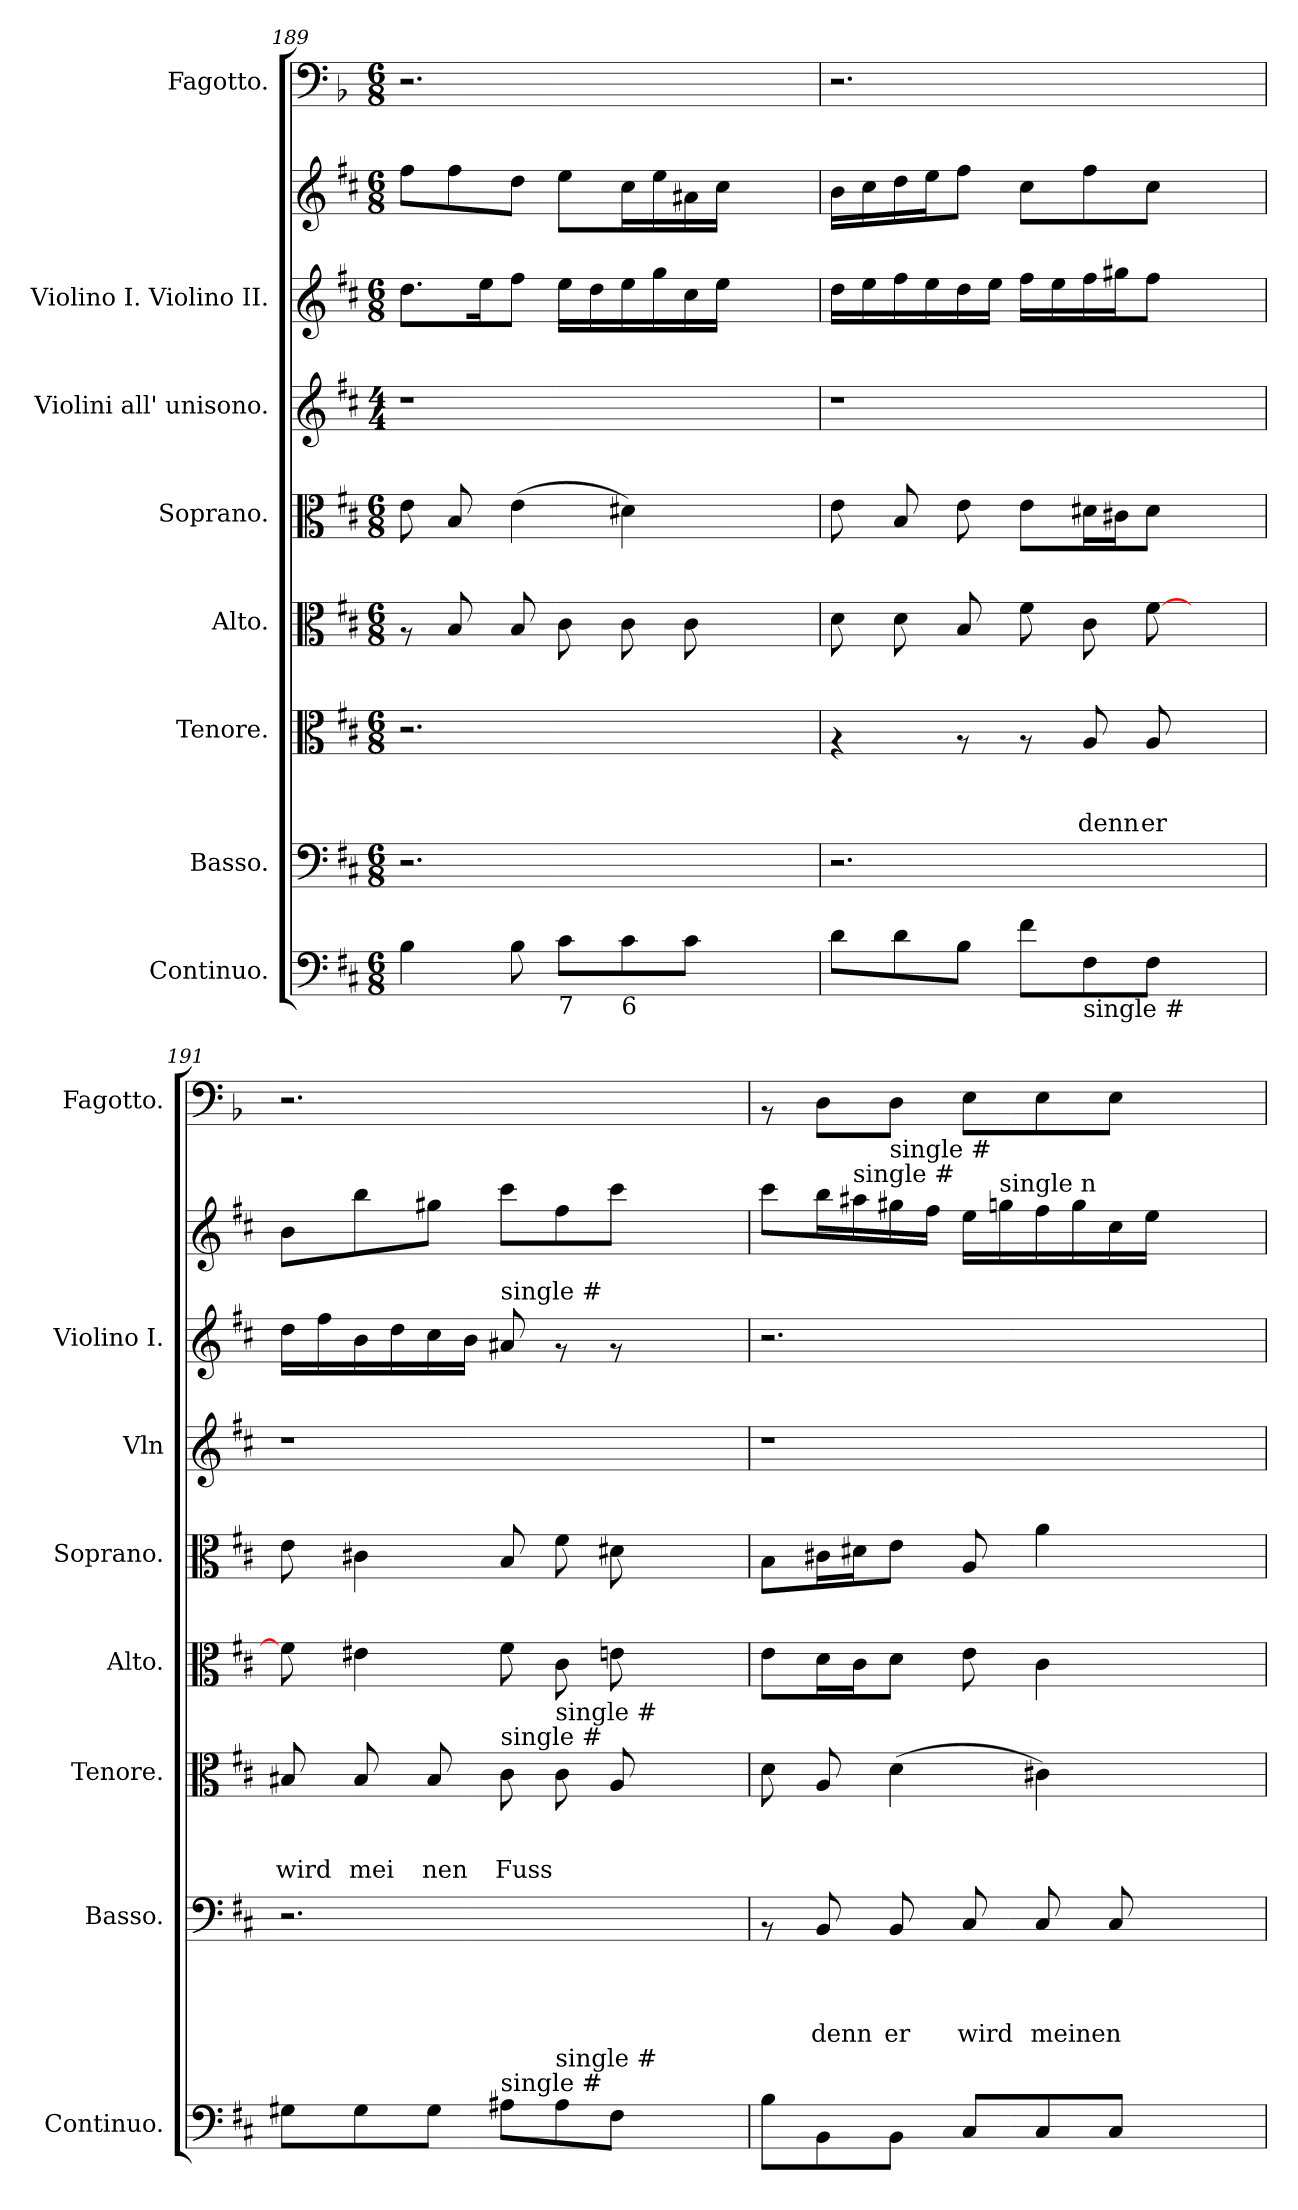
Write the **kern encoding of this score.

**kern	**kern	**text	**text	**text	**text	**kern	**text	**text	**text	**kern	**kern	**kern	**kern	**kern	**kern
*part8	*part7	*part7	*part7	*part7	*part7	*part6	*part6	*part6	*part6	*part5	*part4	*part3	*part2	*part2	*part1
*staff9	*staff8	*staff8	*staff8	*staff8	*staff8	*staff7	*staff7	*staff7	*staff7	*staff6	*staff5	*staff4	*staff3	*staff2	*staff1
*I"Continuo.	*I"Basso.	*	*	*	*	*I"Tenore.	*	*	*	*I"Alto.	*I"Soprano.	*I"Violini all' unisono.	*I"Violino I. Violino II.	*	*I"Fagotto.
*I'Continuo.	*I'Basso.	*	*	*	*	*I'Tenore.	*	*	*	*I'Alto.	*I'Soprano.	*I'Vln	*I'Violino I.	*	*I'Fagotto.
*clefF4	*clefF4	*	*	*	*	*clefC3	*	*	*	*clefC3	*clefC3	*clefG2	*clefG2	*clefG2	*clefF4
*	*	*	*	*	*	*	*	*	*	*	*	*	*	*	*ITrd2c3
*k[f#c#]	*k[f#c#]	*	*	*	*	*k[f#c#]	*	*	*	*k[f#c#]	*k[f#c#]	*k[f#c#]	*k[f#c#]	*k[f#c#]	*k[f#c#]
*D:	*D:	*	*	*	*	*D:	*	*	*	*D:	*D:	*D:	*D:	*D:	*D:
*M6/8	*M6/8	*	*	*	*	*M6/8	*	*	*	*M6/8	*M6/8	*M4/4	*M6/8	*M6/8	*M6/8
=189	=189	=189	=189	=189	=189	=189	=189	=189	=189	=189	=189	=189	=189	=189	=189
4B\	2.r	.	.	.	.	2.r	.	.	.	8rG	8e\	1r	8.dd\L	8ff#\L	2.r
.	.	.	.	.	.	.	.	.	.	8B/	8B/	.	.	8ff#\	.
.	.	.	.	.	.	.	.	.	.	.	.	.	16ee\k	.	.
8B\	.	.	.	.	.	.	.	.	.	8B/	(>4e\	.	8ff#\J	8dd\J	.
!LO:TX:b:t=7	!	!	!	!	!	!	!	!	!	!	!	!	!	!	!
8c#\L	.	.	.	.	.	.	.	.	.	8c#\	.	.	16ee\LL	8ee\L	.
.	.	.	.	.	.	.	.	.	.	.	.	.	16dd\	.	.
!LO:TX:b:t=6	!	!	!	!	!	!	!	!	!	!	!	!	!	!	!
8c#\	.	.	.	.	.	.	.	.	.	8c#\	4d#X\)	.	16ee\	16cc#\L	.
.	.	.	.	.	.	.	.	.	.	.	.	.	16gg\	16ee\	.
8c#\J	.	.	.	.	.	.	.	.	.	8c#\	.	.	16cc#\	16a#X\	.
.	.	.	.	.	.	.	.	.	.	.	.	.	16ee\JJ	16cc#\JJ	.
4ryy	4ryy	.	.	.	.	4ryy	.	.	.	4ryy	4ryy	.	4ryy	4ryy	4ryy
!!LO:PB:g=z
=190!	=190!	=190!	=190!	=190!	=190!	=190!	=190!	=190!	=190!	=190!	=190!	=190!	=190!	=190!	=190!
8d\L	2.r	.	.	.	.	4rG	.	.	.	8d\	8e\	1r	16dd\LL	16b\LL	2.r
.	.	.	.	.	.	.	.	.	.	.	.	.	16ee\	16cc#\	.
8d\	.	.	.	.	.	.	.	.	.	8d\	8B/	.	16ff#\	16dd\	.
.	.	.	.	.	.	.	.	.	.	.	.	.	16ee\	16ee\J	.
8B\J	.	.	.	.	.	8rG	.	.	.	8B/	8e\	.	16dd\	8ff#\J	.
.	.	.	.	.	.	.	.	.	.	.	.	.	16ee\JJ	.	.
8f#\L	.	.	.	.	.	8rG	.	.	.	8f#\	8e\L	.	16ff#\LL	8cc#\L	.
.	.	.	.	.	.	.	.	.	.	.	.	.	16ee\	.	.
!LO:TX:b:t=single #	!	!	!	!	!	!	!	!	!	!	!	!	!	!	!
!	!	!	!	!	!	!	!	!	!LO:LY:b	!	!	!	!	!	!
8F#\	.	.	.	.	.	8A/	.	.	denn	8c#\	16d#X\L	.	16ff#\	8ff#\	.
.	.	.	.	.	.	.	.	.	.	.	16c#X\J	.	16gg#X\J	.	.
!	!	!	!	!	!	!	!	!	!LO:LY:b	!	!	!	!	!	!
8F#\J	.	.	.	.	.	8A/	.	.	er	[>8f#\	8d#\J	.	8ff#\J	8cc#\J	.
4ryy	4ryy	.	.	.	.	4ryy	.	.	.	4ryy	4ryy	.	4ryy	4ryy	4ryy
=191!	=191!	=191!	=191!	=191!	=191!	=191!	=191!	=191!	=191!	=191!	=191!	=191!	=191!	=191!	=191!
!	!	!	!	!	!	!	!	!	!LO:LY:b	!	!	!	!	!	!
8G#X\L	2.r	.	.	.	.	8B#X/	.	.	wird	8f#\]	8e\	1r	16dd\LL	8b\L	2.r
.	.	.	.	.	.	.	.	.	.	.	.	.	16ff#\	.	.
!	!	!	!	!	!	!	!	!	!LO:LY:b	!	!	!	!	!	!
8G#\	.	.	.	.	.	8B#/	.	.	mei	4e#X\	4c#X\	.	16b\	8bb\	.
.	.	.	.	.	.	.	.	.	.	.	.	.	16dd\	.	.
!	!	!	!	!	!	!	!	!	!LO:LY:b	!	!	!	!	!	!
8G#\J	.	.	.	.	.	8B#/	.	.	nen	.	.	.	16cc#\	8gg#X\J	.
.	.	.	.	.	.	.	.	.	.	.	.	.	16b\JJ	.	.
!	!	!	!	!	!	!	!	!	!	!	!	!	!LO:TX:a:t=single #	!	!
!	!	!	!	!	!	!LO:TX:a:t=single #	!	!	!	!	!	!	!	!	!
!LO:TX:a:t=single #	!	!	!	!	!	!	!	!	!	!	!	!	!	!	!
!	!	!	!	!	!	!	!	!	!LO:LY:b	!	!	!	!	!	!
8A#\L	.	.	.	.	.	8c#\	.	.	Fuss	8f#\	8B/	.	8a#/	8ccc#\L	.
!	!	!	!	!	!	!LO:TX:a:t=single #	!	!	!	!	!	!	!	!	!
!LO:TX:a:t=single #	!	!	!	!	!	!	!	!	!	!	!	!	!	!	!
8A#\	.	.	.	.	.	8c#\	.	.	.	8c#\	8f#\	.	8rf	8ff#\	.
8F#\J	.	.	.	.	.	8A/	.	.	.	8en\	8d#X\	.	8rf	8ccc#\J	.
4ryy	4ryy	.	.	.	.	4ryy	.	.	.	4ryy	4ryy	.	4ryy	4ryy	4ryy
=192!	=192!	=192!	=192!	=192!	=192!	=192!	=192!	=192!	=192!	=192!	=192!	=192!	=192!	=192!	=192!
8B\L	8rAA	.	.	.	.	8d\	.	.	.	8e\L	8B\L	1r	2.r	8ccc#\L	8rAA
!	!	!	!	!	!LO:LY:b	!	!	!	!	!	!	!	!	!	!
8BB\	8BB/	.	.	.	denn	8A/	.	.	.	16d\L	16c#X\L	.	.	16bb\L	8BB\L
!	!	!	!	!	!	!	!	!	!	!	!	!	!	!LO:TX:a:t=single #	!
.	.	.	.	.	.	.	.	.	.	16c#\J	16d#X\J	.	.	16aa#\	.
!	!	!	!	!	!	!	!	!	!	!	!	!	!	!LO:TX:a:t=single #	!
!	!	!	!	!	!LO:LY:b	!	!	!	!	!	!	!	!	!	!
8BB\J	8BB/	.	.	.	er	(>4d\	.	.	.	8d\J	8e\J	.	.	16gg#\	8BB\J
.	.	.	.	.	.	.	.	.	.	.	.	.	.	16ff#\JJ	.
!	!	!	!	!	!LO:LY:b	!	!	!	!	!	!	!	!	!	!
8C#/L	8C#/	.	.	.	wird	.	.	.	.	8e\	8A/	.	.	16ee\LL	8C#\L
!	!	!	!	!	!	!	!	!	!	!	!	!	!	!LO:TX:a:t=single n	!
.	.	.	.	.	.	.	.	.	.	.	.	.	.	16gg\	.
!	!	!	!	!	!LO:LY:b	!	!	!	!	!	!	!	!	!	!
8C#/	8C#/	.	.	.	meinen	4c#X\)	.	.	.	4c#\	4a\	.	.	16ff#\	8C#\
.	.	.	.	.	.	.	.	.	.	.	.	.	.	16gg\	.
8C#/J	8C#/	.	.	.	.	.	.	.	.	.	.	.	.	16cc#\	8C#\J
.	.	.	.	.	.	.	.	.	.	.	.	.	.	16ee\JJ	.
4ryy	4ryy	.	.	.	.	4ryy	.	.	.	4ryy	4ryy	.	4ryy	4ryy	4ryy
=!	=!	=!	=!	=!	=!	=!	=!	=!	=!	=!	=!	=!	=!	=!	=!
*-	*-	*-	*-	*-	*-	*-	*-	*-	*-	*-	*-	*-	*-	*-	*-
